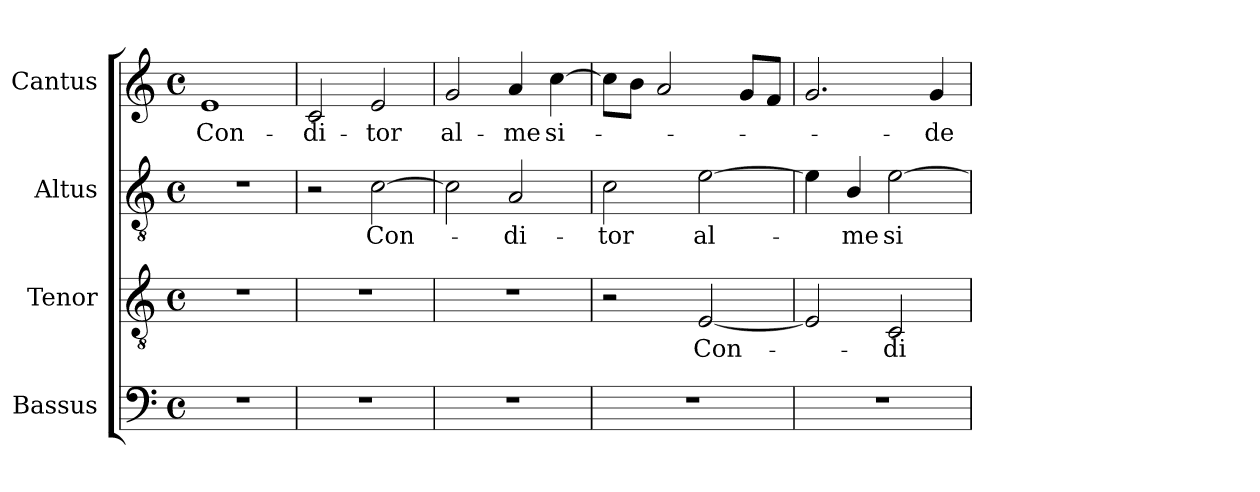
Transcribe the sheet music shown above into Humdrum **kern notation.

**kern	**kern	**text	**kern	**text	**kern	**text
*part4	*part3	*part3	*part2	*part2	*part1	*part1
*staff4	*staff3	*staff3	*staff2	*staff2	*staff1	*staff1
*I"Bassus	*I"Tenor	*	*I"Altus	*	*I"Cantus	*
*I'B.	*I'T.	*	*I'A.	*	*I'S.	*
!!LO:PB:g=z
*clefF4	*clefGv2	*	*clefGv2	*	*clefG2	*
*	*ITrd7c12	*	*ITrd7c12	*	*	*
*k[]	*k[]	*	*k[]	*	*k[]	*
*C:	*C:	*	*C:	*	*C:	*
*M4/4	*M4/4	*	*M4/4	*	*M4/4	*
*met(c)	*met(c)	*	*met(c)	*	*met(c)	*
=1	=1	=1	=1	=1	=1	=1
!	!	!	!	!	!	!LO:LY:b:color=#000000
1r	1r	.	1r	.	1ei	Con-
=2	=2	=2	=2	=2	=2	=2
!	!	!	!	!	!	!LO:LY:b:color=#000000
1r	1r	.	2r	.	2ci/	-di-
!	!	!	!	!LO:LY:b:color=#000000	!	!
!	!	!	!	!	!	!LO:LY:b:color=#000000
.	.	.	[2Ci\	Con-	2ei/	-tor
=3	=3	=3	=3	=3	=3	=3
!	!	!	!	!	!	!LO:LY:b:color=#000000
1r	1r	.	2Ci\]	.	2gi/	al-
!	!	!	!	!LO:LY:b:color=#000000	!	!
!	!	!	!	!	!	!LO:LY:b:color=#000000
.	.	.	2AAi/	-di-	4ai/	-me
!	!	!	!	!	!	!LO:LY:b:color=#000000
.	.	.	.	.	[4cci\	si-
=4	=4	=4	=4	=4	=4	=4
!	!	!	!	!LO:LY:b:color=#000000	!	!
1r	2r	.	2Ci\	-tor	8cci\L]	.
.	.	.	.	.	8bi\J	.
.	.	.	.	.	2ai/	.
!	!	!LO:LY:b:color=#000000	!	!	!	!
!	!	!	!	!LO:LY:b:color=#000000	!	!
.	[2EEi/	Con-	[2Ei\	al-	.	.
.	.	.	.	.	8gi/L	.
.	.	.	.	.	8fi/J	.
=5	=5	=5	=5	=5	=5	=5
1r	2EEi/]	.	4Ei\]	.	2.gi/	.
!	!	!	!	!LO:LY:b:color=#000000	!	!
.	.	.	4BBi/	-me	.	.
!	!	!LO:LY:b:color=#000000	!	!	!	!
!	!	!	!	!LO:LY:b:color=#000000	!	!
.	2CCi/	-di-	[2Ei\	si-	.	.
!	!	!	!	!	!	!LO:LY:b:color=#000000
.	.	.	.	.	4gi/	-de-
=	=	=	=	=	=	=
*-	*-	*-	*-	*-	*-	*-
